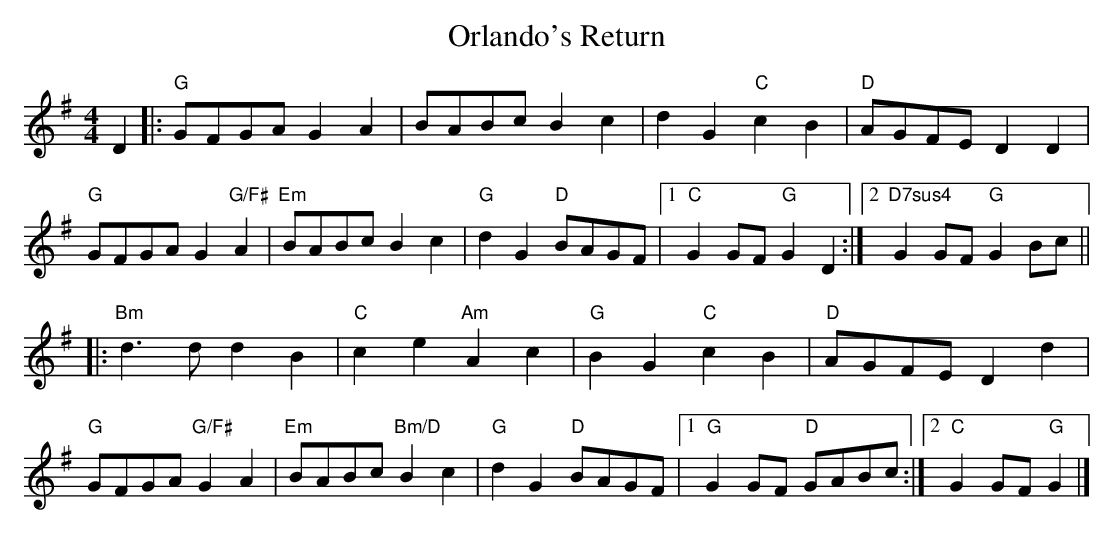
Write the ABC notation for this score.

X:1
T:Orlando's Return
L:1/4
M:4/4
K:G
V:1
D |: "G" G/F/G/A/ G A | B/A/B/c/ B c | d G "C" c B |  "D" A/G/F/E/ D D |
"G" G/F/G/A/ G "G/F#" A | "Em" B/A/B/c/ B c | "G" d G "D" B/A/G/F/ |1  "C" G G/F/ "G" G D :|2 "D7sus4" G G/F/ "G" G B/c/ ||
|:"Bm" d3/2 d/ d B | "C" c e "Am" A c |  "G" B G "C" c B | "D" A/G/F/E/ D d |
"G" G/F/G/A/ "G/F#" G A | "Em" B/A/B/c/ "Bm/D" B c |  "G" d G "D" B/A/G/F/ |1 "G" G G/F/ "D" G/A/B/c/ :|2 "C" G G/F/ "G" G |]
